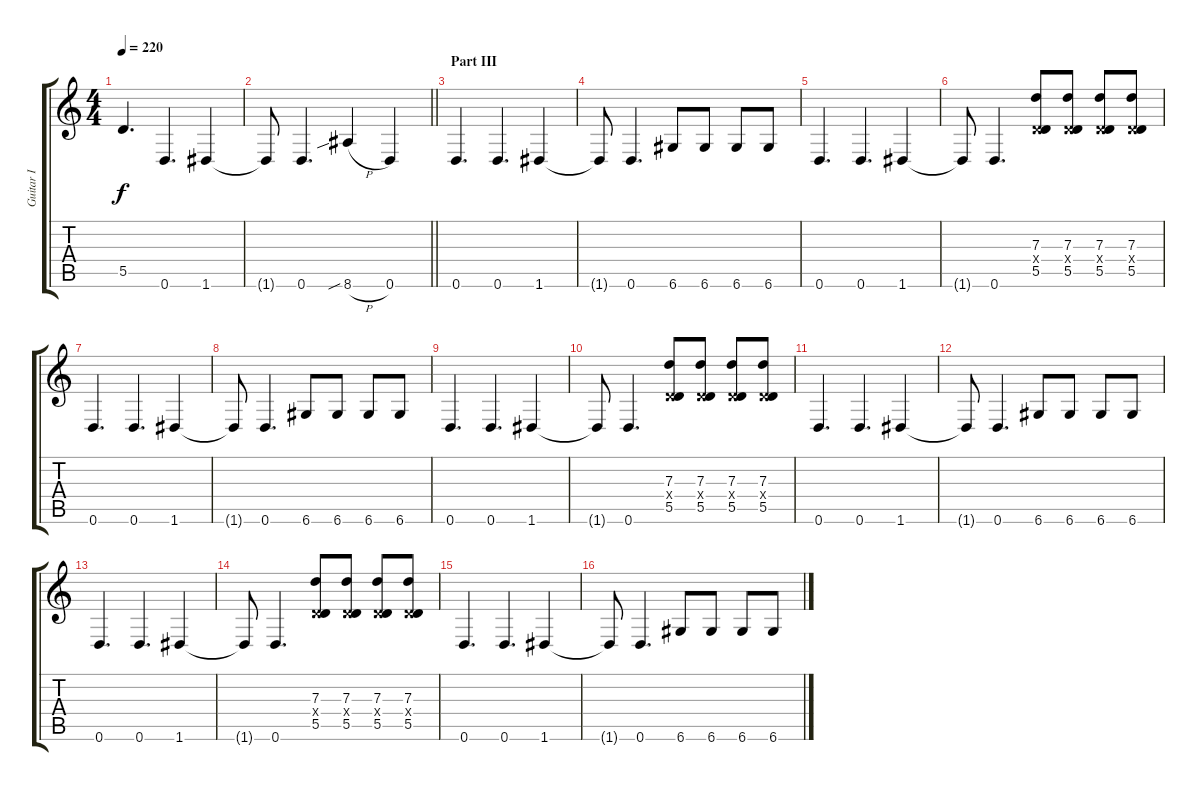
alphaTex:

\track ("Guitar I" "Guitar I") {instrument distortionguitar}
\staff {score tabs}
\tuning (E4 B3 G3 D3 A2 D2) {hide}
\ts (4 4)
\tempo 220
\clef g2
\ks c
5.5.4{d dy f} 0.6.4{d} 1.6.4 |
\barLineRight lightlight
1.6{t}.8 0.6.4{d} 8.6{sib h}.4 0.6.4 |
\section ("" "Part III")
0.6.4{d} 0.6.4{d} 1.6.4 |
1.6{t}.8 0.6.4{d} 6.6.8 6.6.8 6.6.8 6.6.8 |
0.6.4{d} 0.6.4{d} 1.6.4 |
1.6{t}.8 0.6.4{d} (7.3 0.4{x} 5.5).8 (7.3 0.4{x} 5.5).8 (7.3 0.4{x} 5.5).8 (7.3 0.4{x} 5.5).8 |
0.6.4{d} 0.6.4{d} 1.6.4 |
1.6{t}.8 0.6.4{d} 6.6.8 6.6.8 6.6.8 6.6.8 |
0.6.4{d} 0.6.4{d} 1.6.4 |
1.6{t}.8 0.6.4{d} (7.3 0.4{x} 5.5).8 (7.3 0.4{x} 5.5).8 (7.3 0.4{x} 5.5).8 (7.3 0.4{x} 5.5).8 |
0.6.4{d} 0.6.4{d} 1.6.4 |
1.6{t}.8 0.6.4{d} 6.6.8 6.6.8 6.6.8 6.6.8 |
0.6.4{d} 0.6.4{d} 1.6.4 |
1.6{t}.8 0.6.4{d} (7.3 0.4{x} 5.5).8 (7.3 0.4{x} 5.5).8 (7.3 0.4{x} 5.5).8 (7.3 0.4{x} 5.5).8 |
0.6.4{d} 0.6.4{d} 1.6.4 |
1.6{t}.8 0.6.4{d} 6.6.8 6.6.8 6.6.8 6.6.8
